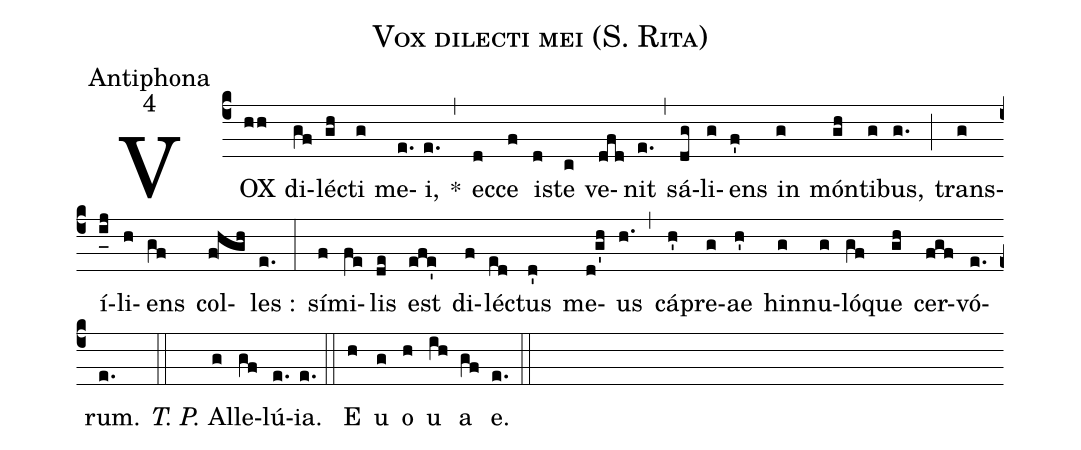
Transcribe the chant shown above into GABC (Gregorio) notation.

name:Vox dilecti mei (S. Rita);
office-part:Antiphona;
mode:4;
%%
(c4) VOX(hh) di(gf)lé(gh)cti(g) me(e.)i,(e.) *(,) ec(d)ce(f) i(d)ste(c) ve(dfd)nit(e.) (,) sá(dg)li(g)ens(f') in(g) món(gh)ti(g)bus,(g.) (;) trans(g)í(i_0[uh:l]j)li(h)ens(gf) col(f!hgh)les :(e.) (:) sí(f)mi(fe)lis(de) est(efe') di(f)lé(ed)ctus(d') me(d!g'h)us(h.) (,) cá(h')pre(g)ae(h') hin(g)nu(g)ló(gf)que(gh) cer(fgf)vó(e.)rum.(e.) (::) <i>T. P.</i> Al(g)le(gf)lú(e.){ia}.(e.) (::) <eu>E(h) u(g) o(h) u(ih) a(gf) e.</eu>(e.) (::)
